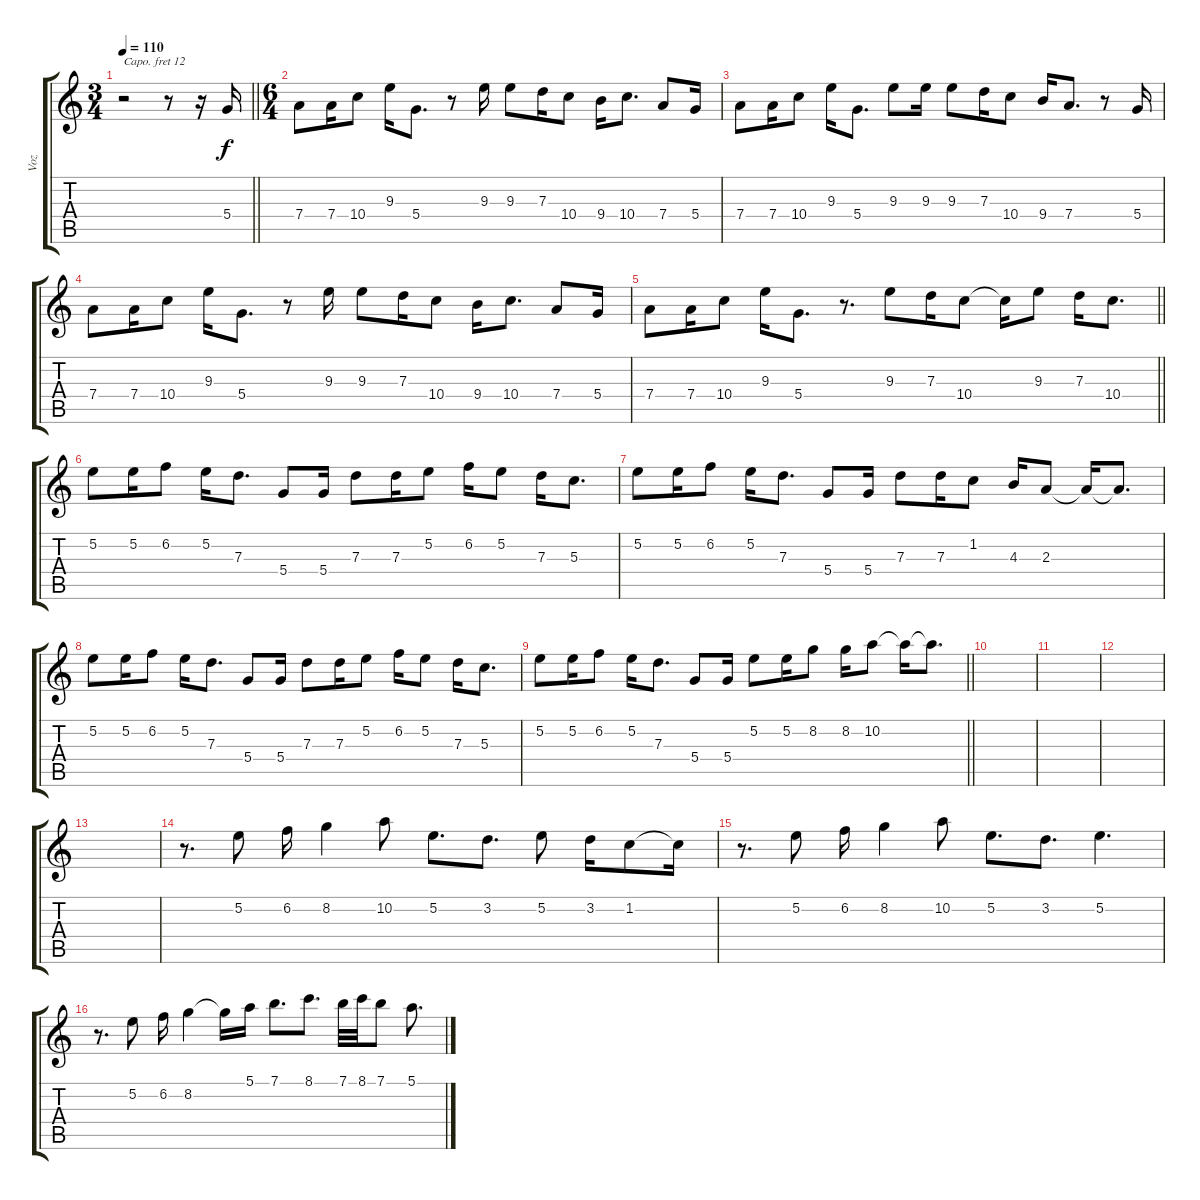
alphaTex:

\track ("Voz" "Voz") {instrument frenchhorn}
\staff {score tabs}
\capo 12
\tuning (E4 B3 G3 D3 A2 E2) {hide}
\ts (3 4)
\tempo 110
\clef g2
\barLineRight lightlight
\ks c
r.2{dy f} r.8 r.16 5.4.16 |
\ts (6 4)
7.4.8 7.4.16 10.4.8 9.3.16 5.4.8{d} r.8 9.3.16 9.3.8 7.3.16 10.4.8 9.4.16 10.4.8{d} 7.4.8 5.4.16 |
7.4.8 7.4.16 10.4.8 9.3.16 5.4.8{d} 9.3.8 9.3.16 9.3.8 7.3.16 10.4.8 9.4.16 7.4.8{d} r.8 5.4.16 |
7.4.8 7.4.16 10.4.8 9.3.16 5.4.8{d} r.8 9.3.16 9.3.8 7.3.16 10.4.8 9.4.16 10.4.8{d} 7.4.8 5.4.16 |
\barLineRight lightlight
7.4.8 7.4.16 10.4.8 9.3.16 5.4.8{d} r.8{d} 9.3.8 7.3.16 10.4.8 10.4{t}.16 9.3.8 7.3.16 10.4.8{d} |
5.2.8 5.2.16 6.2.8 5.2.16 7.3.8{d} 5.4.8 5.4.16 7.3.8 7.3.16 5.2.8 6.2.16 5.2.8 7.3.16 5.3.8{d} |
5.2.8 5.2.16 6.2.8 5.2.16 7.3.8{d} 5.4.8 5.4.16 7.3.8 7.3.16 1.2.8 4.3.16 2.3.8 2.3{t}.16 2.3{t}.8{d} |
5.2.8 5.2.16 6.2.8 5.2.16 7.3.8{d} 5.4.8 5.4.16 7.3.8 7.3.16 5.2.8 6.2.16 5.2.8 7.3.16 5.3.8{d} |
\barLineRight lightlight
5.2.8 5.2.16 6.2.8 5.2.16 7.3.8{d} 5.4.8 5.4.16 5.2.8 5.2.16 8.2.8 8.2.16 10.2.8 10.2{t}.16 10.2{t}.8{d} |
|
|
|
|
r.8{d} 5.2.8 6.2.16 8.2.4 10.2.8 5.2.8{d} 3.2.8{d} 5.2.8 3.2.16 1.2.8 1.2{t}.16 |
r.8{d} 5.2.8 6.2.16 8.2.4 10.2.8 5.2.8{d} 3.2.8{d} 5.2.4{d} |
r.8{d} 5.2.8 6.2.16 8.2.4 8.2{t}.16 5.1.16 7.1.8{d} 8.1.8{d} 7.1.32 8.1.32 7.1.8 5.1.8{d}
